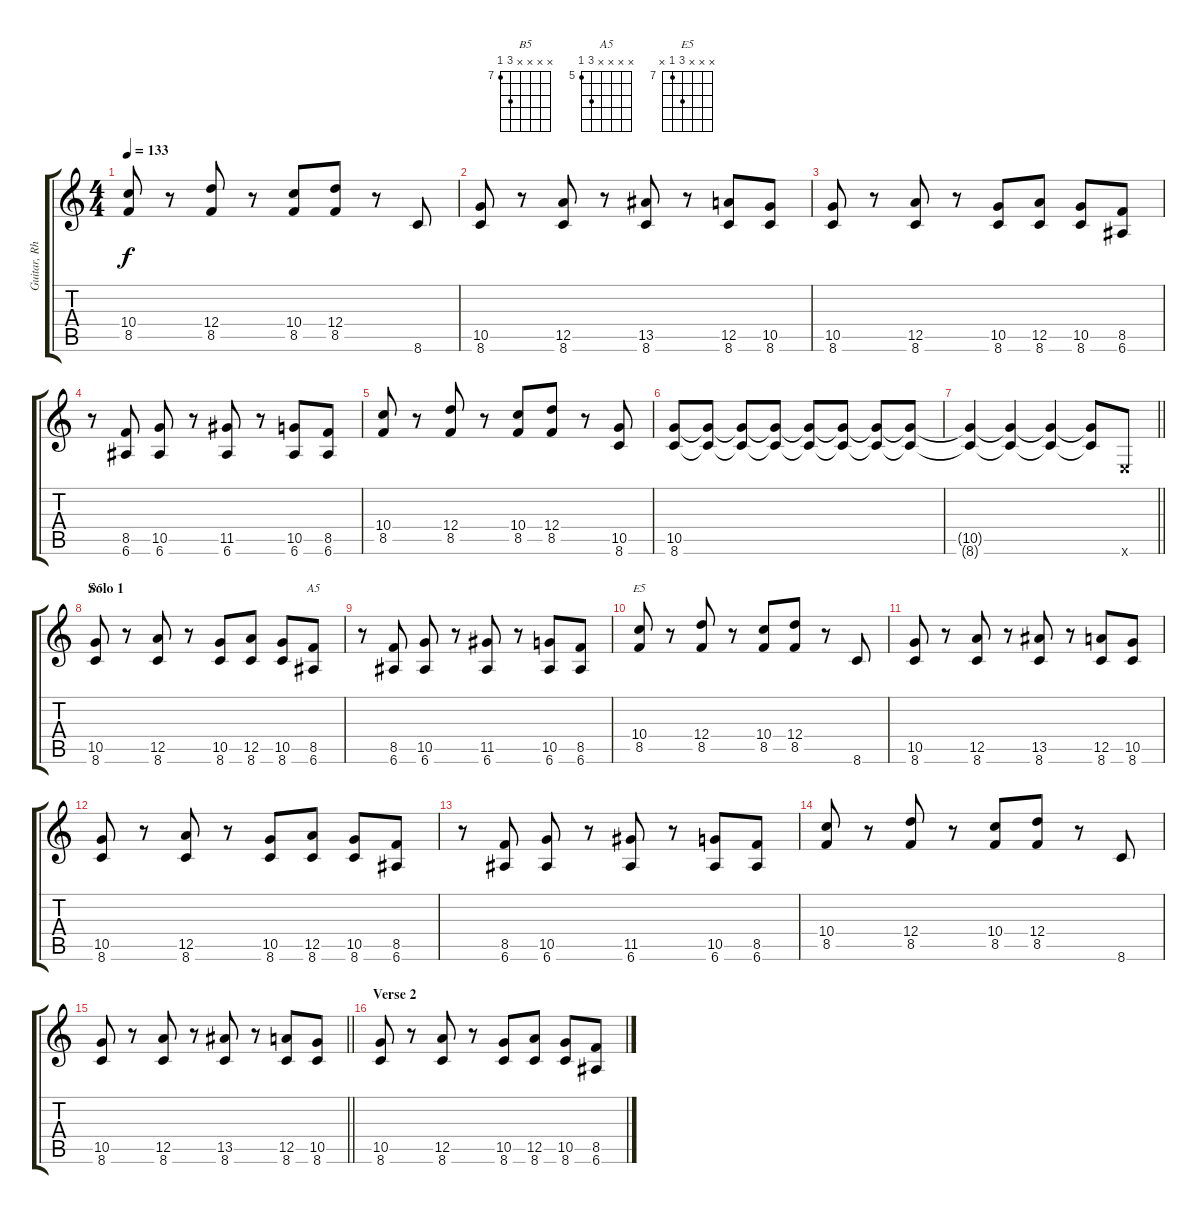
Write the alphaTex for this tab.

\track ("Guitar, Rhythm" "Guitar, Rh") {instrument electricguitarclean}
\staff {score tabs}
\tuning (E4 B3 G3 D3 A2 E2) {hide}
\chord ("B5" x x x x 9 7) {firstfret 7}
\chord ("A5" x x x x 7 5) {firstfret 5}
\chord ("E5" x x x 9 7 x) {firstfret 7}
\ts (4 4)
\tempo 133
\clef g2
\ks c
(10.4 8.5).8{dy f} r.8 (12.4 8.5).8 r.8 (10.4 8.5).8 (12.4 8.5).8 r.8 8.6.8 |
(10.5 8.6).8 r.8 (12.5 8.6).8 r.8 (13.5 8.6).8 r.8 (12.5 8.6).8 (10.5 8.6).8 |
(10.5 8.6).8 r.8 (12.5 8.6).8 r.8 (10.5 8.6).8 (12.5 8.6).8 (10.5 8.6).8 (8.5 6.6).8 |
r.8 (8.5 6.6).8 (10.5 6.6).8 r.8 (11.5 6.6).8 r.8 (10.5 6.6).8 (8.5 6.6).8 |
(10.4 8.5).8 r.8 (12.4 8.5).8 r.8 (10.4 8.5).8 (12.4 8.5).8 r.8 (10.5 8.6).8 |
(10.5 8.6).8 (10.5{t} 8.6{t}).8 (10.5{t} 8.6{t}).8 (10.5{t} 8.6{t}).8 (10.5{t} 8.6{t}).8 (10.5{t} 8.6{t}).8 (10.5{t} 8.6{t}).8 (10.5{t} 8.6{t}).8 |
\barLineRight lightlight
(10.5{t} 8.6{t}).4 (10.5{t} 8.6{t}).4 (10.5{t} 8.6{t}).4 (10.5{t} 8.6{t}).8 0.6{x}.8 |
\section ("" "Solo 1")
(10.5 8.6).8{ch "B5"} r.8 (12.5 8.6).8 r.8 (10.5 8.6).8 (12.5 8.6).8 (10.5 8.6).8 (8.5 6.6).8{ch "A5"} |
r.8 (8.5 6.6).8 (10.5 6.6).8 r.8 (11.5 6.6).8 r.8 (10.5 6.6).8 (8.5 6.6).8 |
(10.4 8.5).8{ch "E5"} r.8 (12.4 8.5).8 r.8 (10.4 8.5).8 (12.4 8.5).8 r.8 8.6.8 |
(10.5 8.6).8 r.8 (12.5 8.6).8 r.8 (13.5 8.6).8 r.8 (12.5 8.6).8 (10.5 8.6).8 |
(10.5 8.6).8 r.8 (12.5 8.6).8 r.8 (10.5 8.6).8 (12.5 8.6).8 (10.5 8.6).8 (8.5 6.6).8 |
r.8 (8.5 6.6).8 (10.5 6.6).8 r.8 (11.5 6.6).8 r.8 (10.5 6.6).8 (8.5 6.6).8 |
(10.4 8.5).8 r.8 (12.4 8.5).8 r.8 (10.4 8.5).8 (12.4 8.5).8 r.8 8.6.8 |
\barLineRight lightlight
(10.5 8.6).8 r.8 (12.5 8.6).8 r.8 (13.5 8.6).8 r.8 (12.5 8.6).8 (10.5 8.6).8 |
\section ("" "Verse 2")
(10.5 8.6).8 r.8 (12.5 8.6).8 r.8 (10.5 8.6).8 (12.5 8.6).8 (10.5 8.6).8 (8.5 6.6).8
